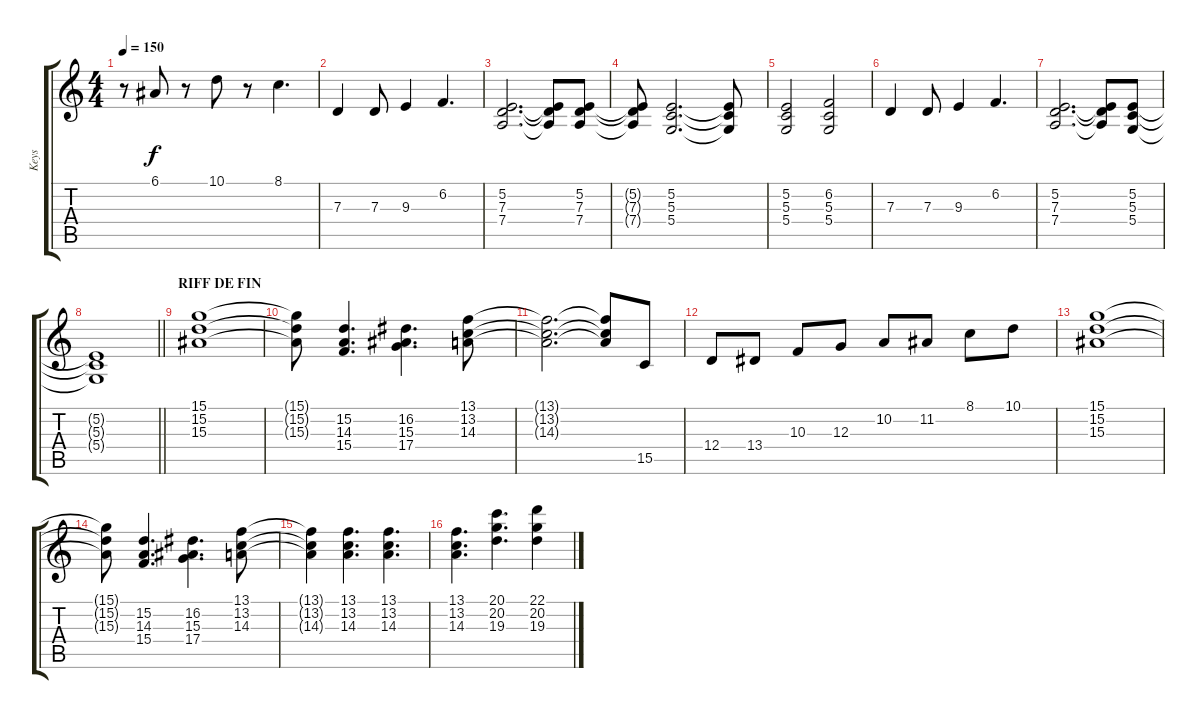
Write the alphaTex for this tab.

\track ("Keys" "Keys") {instrument synthstrings1}
\staff {score tabs}
\tuning (E4 B3 G3 D3 A2 E2) {hide}
\ts (4 4)
\tempo 150
\clef g2
\ks c
r.8{dy f} 6.1.8 r.8 10.1.8 r.8 8.1.4{d} |
7.3.4 7.3.8 9.3.4 6.2.4{d} |
(5.2 7.3 7.4).2{d} (5.2{t} 7.3{t} 7.4{t}).8 (5.2 7.3 7.4).8 |
(5.2{t} 7.3{t} 7.4{t}).8 (5.2 5.3 5.4).2{d} (5.2{t} 5.3{t} 5.4{t}).8 |
(5.2 5.3 5.4).2 (6.2 5.3 5.4).2 |
7.3.4 7.3.8 9.3.4 6.2.4{d} |
(5.2 7.3 7.4).2{d} (5.2{t} 7.3{t} 7.4{t}).8 (5.2 5.3 5.4).8 |
\barLineRight lightlight
(5.2{t} 5.3{t} 5.4{t}).1 |
\section ("" "RIFF DE FIN")
(15.1 15.2 15.3).1{volume 5 instrument stringensemble1} |
(15.1{t} 15.2{t} 15.3{t}).8 (15.2 14.3 15.4).4{d} (16.2 15.3 17.4).4{d} (13.1 13.2 14.3).8 |
(13.1{t} 13.2{t} 14.3{t}).2{d} (13.1{t} 13.2{t} 14.3{t}).8 15.5.8 |
12.4.8 13.4.8 10.3.8 12.3.8 10.2.8 11.2.8 8.1.8 10.1.8 |
(15.1 15.2 15.3).1 |
(15.1{t} 15.2{t} 15.3{t}).8 (15.2 14.3 15.4).4{d} (16.2 15.3 17.4).4{d} (13.1 13.2 14.3).8 |
(13.1{t} 13.2{t} 14.3{t}).4 (13.1 13.2 14.3).4{d} (13.1 13.2 14.3).4{d} |
(13.1 13.2 14.3).4{d} (20.1 20.2 19.3).4{d} (22.1 20.2 19.3).4
